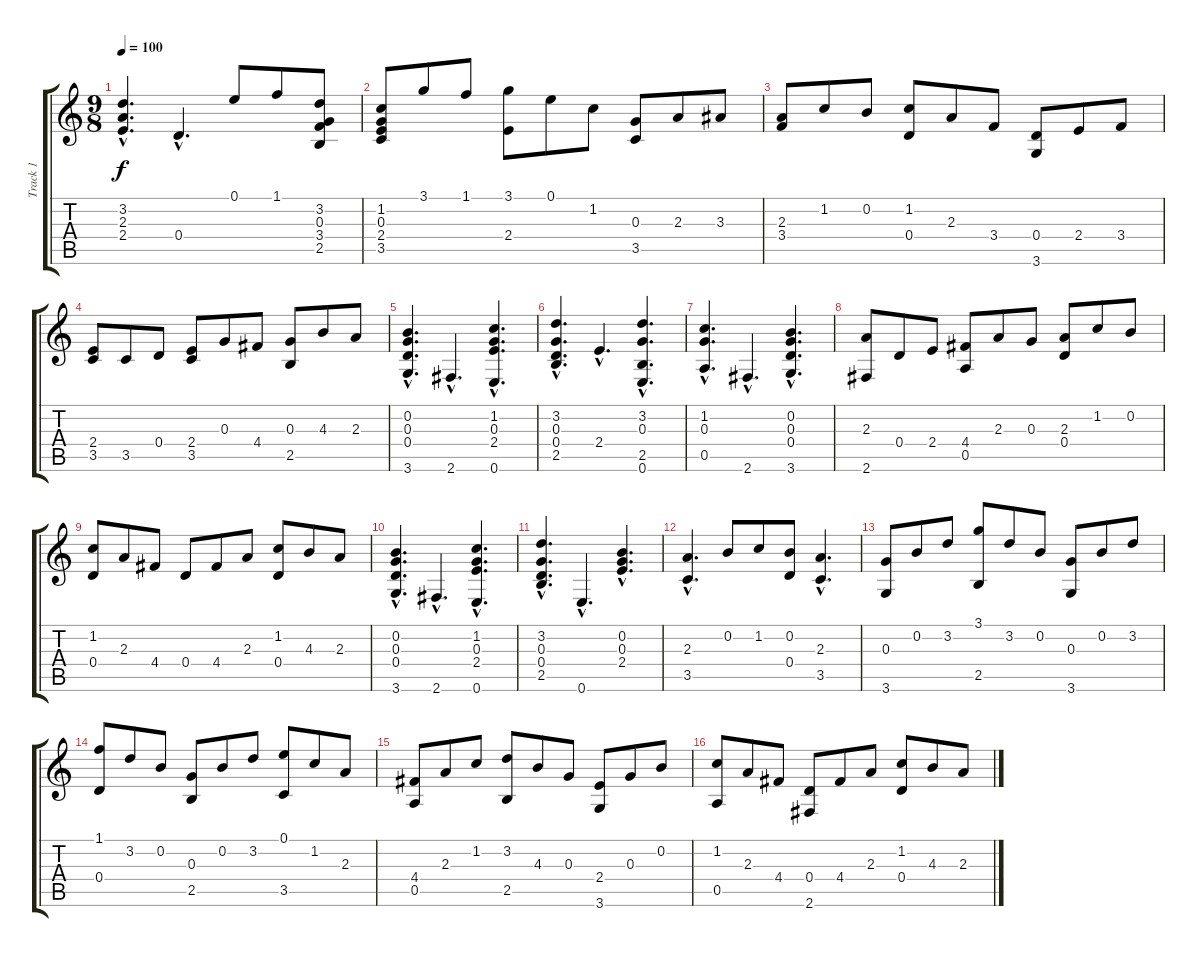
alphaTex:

\track ("Track 1" "Track 1") {instrument acousticguitarsteel}
\staff {score tabs}
\tuning (E4 B3 G3 D3 A2 E2) {hide}
\ts (9 8)
\tempo 100
\clef g2
\ks c
(3.2{hac} 2.3{hac} 2.4{hac}).4{d dy f} 0.4{hac}.4{d} 0.1.8 1.1.8 (3.2 0.3 3.4 2.5).8 |
(1.2 0.3 2.4 3.5).8 3.1.8 1.1.8 (3.1 2.4).8 0.1.8 1.2.8 (0.3 3.5).8 2.3.8 3.3.8 |
(2.3 3.4).8 1.2.8 0.2.8 (1.2 0.4).8 2.3.8 3.4.8 (0.4 3.6).8 2.4.8 3.4.8 |
(2.4 3.5).8 3.5.8 0.4.8 (2.4 3.5).8 0.3.8 4.4.8 (0.3 2.5).8 4.3.8 2.3.8 |
(0.2{hac} 0.3{hac} 0.4{hac} 3.6{hac}).4{d} 2.6{hac}.4{d} (1.2{hac} 0.3{hac} 2.4{hac} 0.6{hac}).4{d} |
(3.2{hac} 0.3{hac} 0.4{hac} 2.5{hac}).4{d} 2.4{hac}.4{d} (3.2{hac} 0.3{hac} 2.5{hac} 0.6{hac}).4{d} |
(1.2{hac} 0.3{hac} 0.5{hac}).4{d} 2.6{hac}.4{d} (0.2{hac} 0.3{hac} 0.4{hac} 3.6{hac}).4{d} |
(2.3 2.6).8 0.4.8 2.4.8 (4.4 0.5).8 2.3.8 0.3.8 (2.3 0.4).8 1.2.8 0.2.8 |
(1.2 0.4).8 2.3.8 4.4.8 0.4.8 4.4.8 2.3.8 (1.2 0.4).8 4.3.8 2.3.8 |
(0.2{hac} 0.3{hac} 0.4{hac} 3.6{hac}).4{d} 2.6{hac}.4{d} (1.2{hac} 0.3{hac} 2.4{hac} 0.6{hac}).4{d} |
(3.2{hac} 0.3{hac} 0.4{hac} 2.5{hac}).4{d} 0.6{hac}.4{d} (0.2{hac} 0.3{hac} 2.4{hac}).4{d} |
(2.3{hac} 3.5{hac}).4{d} 0.2.8 1.2.8 (0.2 0.4).8 (2.3{hac} 3.5{hac}).4{d} |
(0.3 3.6).8 0.2.8 3.2.8 (3.1 2.5).8 3.2.8 0.2.8 (0.3 3.6).8 0.2.8 3.2.8 |
(1.1 0.4).8 3.2.8 0.2.8 (0.3 2.5).8 0.2.8 3.2.8 (0.1 3.5).8 1.2.8 2.3.8 |
(4.4 0.5).8 2.3.8 1.2.8 (3.2 2.5).8 4.3.8 0.3.8 (2.4 3.6).8 0.3.8 0.2.8 |
(1.2 0.5).8 2.3.8 4.4.8 (0.4 2.6).8 4.4.8 2.3.8 (1.2 0.4).8 4.3.8 2.3.8
